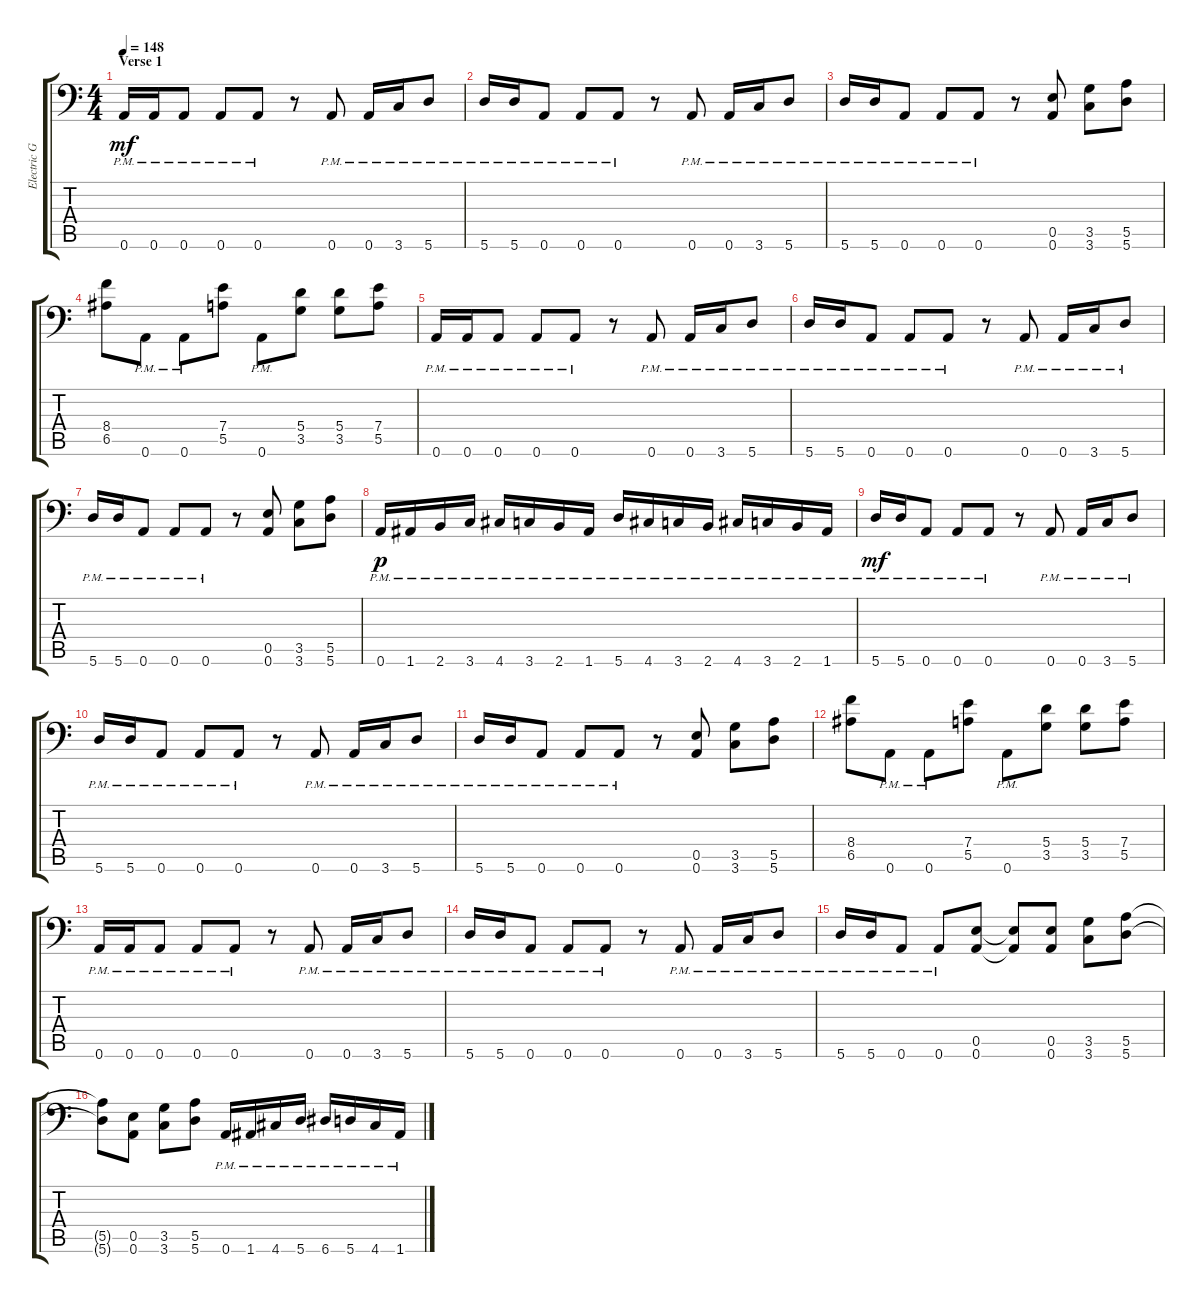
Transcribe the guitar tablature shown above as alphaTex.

\track ("Electric Guitar" "Electric G") {instrument distortionguitar}
\staff {score tabs}
\tuning (B3 Gb3 D3 A2 E2 A1) {hide}
\ts (4 4)
\section ("" "Verse 1")
\tempo 148
\clef f4
\ks c
0.6{pm}.16{dy mf} 0.6{pm}.16 0.6{pm}.8 0.6{pm}.8 0.6{pm}.8 r.8 0.6{pm}.8 0.6{pm}.16 3.6{pm}.16 5.6{pm}.8 |
5.6{pm}.16 5.6{pm}.16 0.6{pm}.8 0.6{pm}.8 0.6{pm}.8 r.8 0.6{pm}.8 0.6{pm}.16 3.6{pm}.16 5.6{pm}.8 |
5.6{pm}.16 5.6{pm}.16 0.6{pm}.8 0.6{pm}.8 0.6{pm}.8 r.8 (0.5 0.6).8 (3.5 3.6).8 (5.5 5.6).8 |
(8.4 6.5).8 0.6{pm}.8 0.6{pm}.8 (7.4 5.5).8 0.6{pm}.8 (5.4 3.5).8 (5.4 3.5).8 (7.4 5.5).8 |
0.6{pm}.16 0.6{pm}.16 0.6{pm}.8 0.6{pm}.8 0.6{pm}.8 r.8 0.6{pm}.8 0.6{pm}.16 3.6{pm}.16 5.6{pm}.8 |
5.6{pm}.16 5.6{pm}.16 0.6{pm}.8 0.6{pm}.8 0.6{pm}.8 r.8 0.6{pm}.8 0.6{pm}.16 3.6{pm}.16 5.6{pm}.8 |
5.6{pm}.16 5.6{pm}.16 0.6{pm}.8 0.6{pm}.8 0.6{pm}.8 r.8 (0.5 0.6).8 (3.5 3.6).8 (5.5 5.6).8 |
0.6{pm}.16{dy p} 1.6{pm}.16 2.6{pm}.16 3.6{pm}.16 4.6{pm}.16 3.6{pm}.16 2.6{pm}.16 1.6{pm}.16 5.6{pm}.16 4.6{pm}.16 3.6{pm}.16 2.6{pm}.16 4.6{pm}.16 3.6{pm}.16 2.6{pm}.16 1.6{pm}.16 |
5.6{pm}.16{dy mf} 5.6{pm}.16 0.6{pm}.8 0.6{pm}.8 0.6{pm}.8 r.8 0.6{pm}.8 0.6{pm}.16 3.6{pm}.16 5.6{pm}.8 |
5.6{pm}.16 5.6{pm}.16 0.6{pm}.8 0.6{pm}.8 0.6{pm}.8 r.8 0.6{pm}.8 0.6{pm}.16 3.6{pm}.16 5.6{pm}.8 |
5.6{pm}.16 5.6{pm}.16 0.6{pm}.8 0.6{pm}.8 0.6{pm}.8 r.8 (0.5 0.6).8 (3.5 3.6).8 (5.5 5.6).8 |
(8.4 6.5).8 0.6{pm}.8 0.6{pm}.8 (7.4 5.5).8 0.6{pm}.8 (5.4 3.5).8 (5.4 3.5).8 (7.4 5.5).8 |
0.6{pm}.16 0.6{pm}.16 0.6{pm}.8 0.6{pm}.8 0.6{pm}.8 r.8 0.6{pm}.8 0.6{pm}.16 3.6{pm}.16 5.6{pm}.8 |
5.6{pm}.16 5.6{pm}.16 0.6{pm}.8 0.6{pm}.8 0.6{pm}.8 r.8 0.6{pm}.8 0.6{pm}.16 3.6{pm}.16 5.6{pm}.8 |
5.6{pm}.16 5.6{pm}.16 0.6{pm}.8 0.6{pm}.8 (0.5 0.6).8 (0.5{t} 0.6{t}).8 (0.5 0.6).8 (3.5 3.6).8 (5.5 5.6).8 |
(5.5{t} 5.6{t}).8 (0.5 0.6).8 (3.5 3.6).8 (5.5 5.6).8 0.6{pm}.16 1.6{pm}.16 4.6{pm}.16 5.6{pm}.16 6.6{pm}.16 5.6{pm}.16 4.6{pm}.16 1.6{pm}.16
